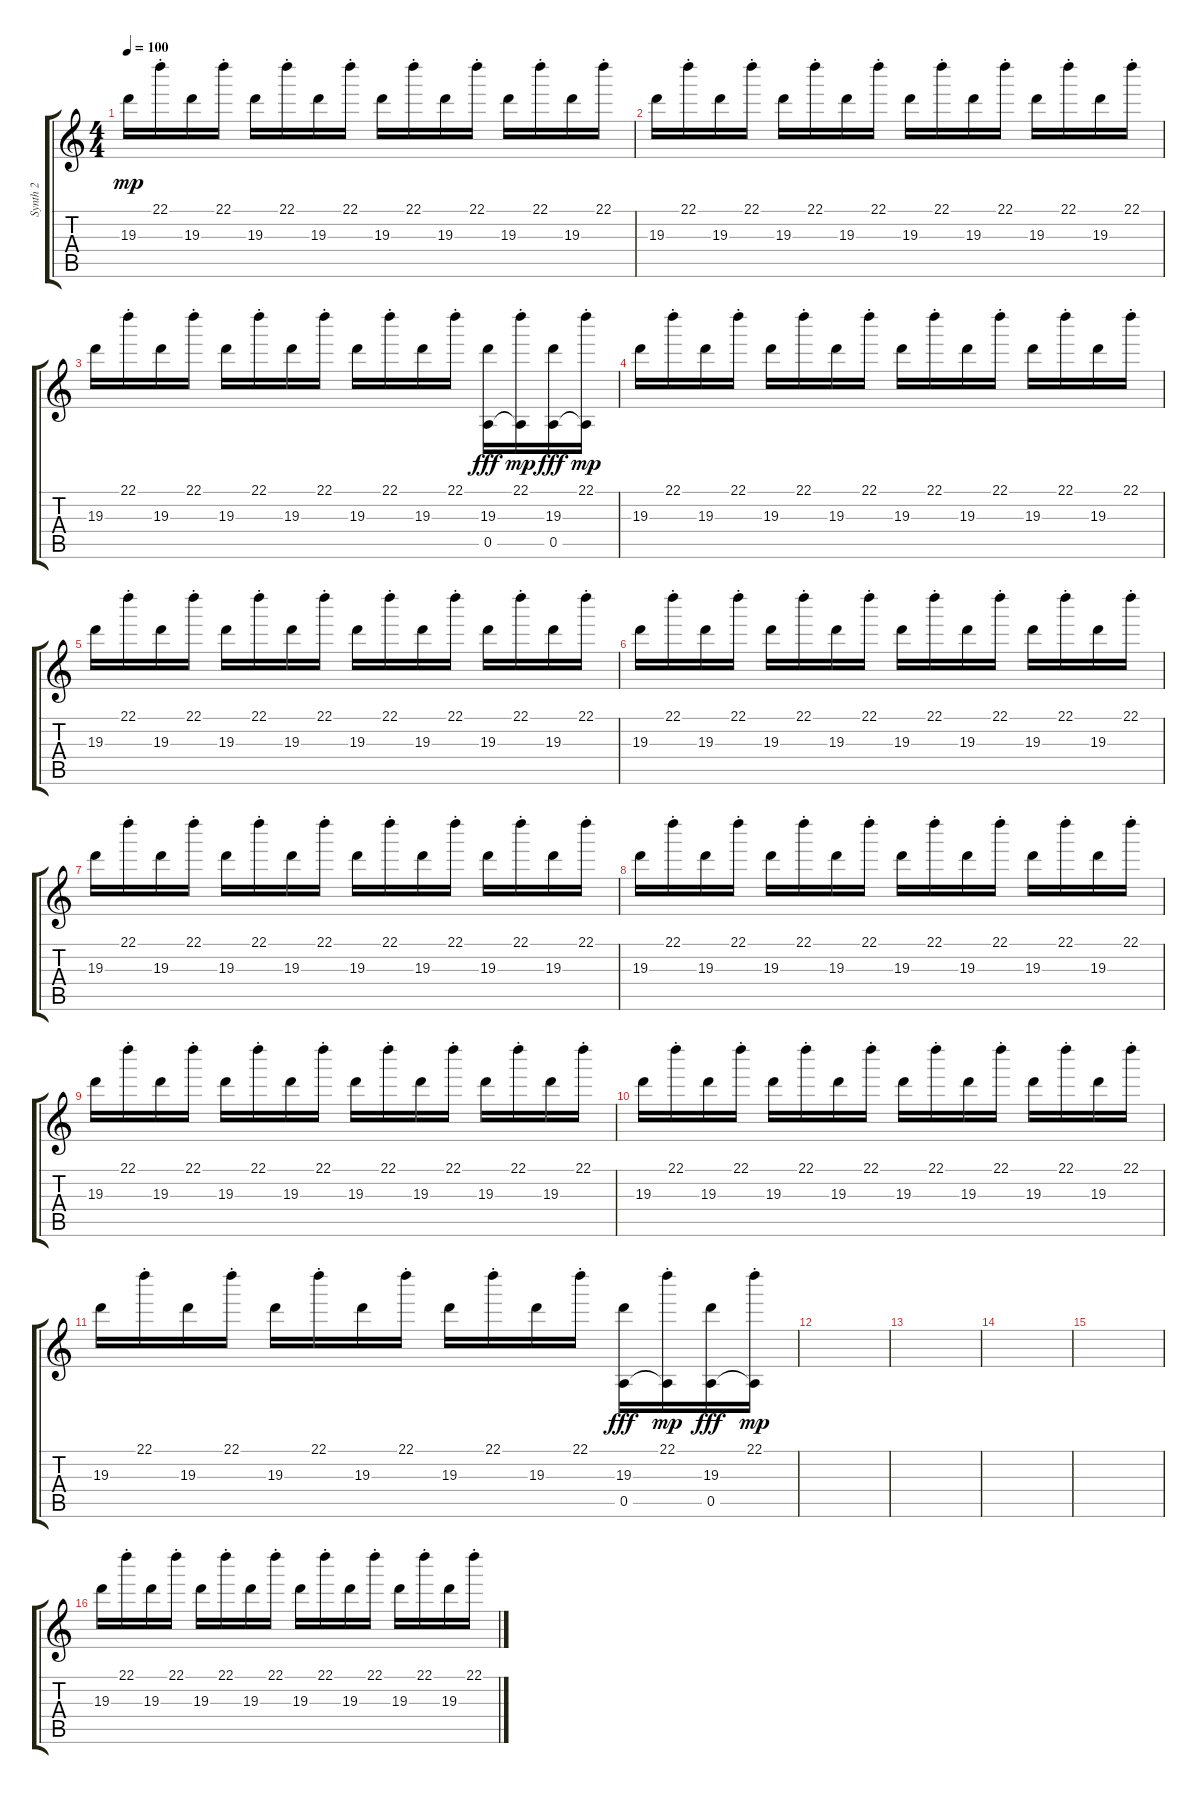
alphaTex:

\track ("Synth 2" "Synth 2") {instrument synthbass1}
\staff {score tabs}
\tuning (E4 B3 G3 D3 A2 E2) {hide}
\ts (4 4)
\tempo 100
\clef g2
\ks c
19.3.16{dy mp} 22.1{st}.16 19.3.16 22.1{st}.16 19.3.16 22.1{st}.16 19.3.16 22.1{st}.16 19.3.16 22.1{st}.16 19.3.16 22.1{st}.16 19.3.16 22.1{st}.16 19.3.16 22.1{st}.16 |
19.3.16 22.1{st}.16 19.3.16 22.1{st}.16 19.3.16 22.1{st}.16 19.3.16 22.1{st}.16 19.3.16 22.1{st}.16 19.3.16 22.1{st}.16 19.3.16 22.1{st}.16 19.3.16 22.1{st}.16 |
19.3.16 22.1{st}.16 19.3.16 22.1{st}.16 19.3.16 22.1{st}.16 19.3.16 22.1{st}.16 19.3.16 22.1{st}.16 19.3.16 22.1{st}.16 (19.3 0.5).16{dy fff} (22.1{st} 0.5{t}).16{dy mp} (19.3 0.5).16{dy fff} (22.1{st} 0.5{t}).16{dy mp} |
19.3.16 22.1{st}.16 19.3.16 22.1{st}.16 19.3.16 22.1{st}.16 19.3.16 22.1{st}.16 19.3.16 22.1{st}.16 19.3.16 22.1{st}.16 19.3.16 22.1{st}.16 19.3.16 22.1{st}.16 |
19.3.16 22.1{st}.16 19.3.16 22.1{st}.16 19.3.16 22.1{st}.16 19.3.16 22.1{st}.16 19.3.16 22.1{st}.16 19.3.16 22.1{st}.16 19.3.16 22.1{st}.16 19.3.16 22.1{st}.16 |
19.3.16 22.1{st}.16 19.3.16 22.1{st}.16 19.3.16 22.1{st}.16 19.3.16 22.1{st}.16 19.3.16 22.1{st}.16 19.3.16 22.1{st}.16 19.3.16 22.1{st}.16 19.3.16 22.1{st}.16 |
19.3.16 22.1{st}.16 19.3.16 22.1{st}.16 19.3.16 22.1{st}.16 19.3.16 22.1{st}.16 19.3.16 22.1{st}.16 19.3.16 22.1{st}.16 19.3.16 22.1{st}.16 19.3.16 22.1{st}.16 |
19.3.16 22.1{st}.16 19.3.16 22.1{st}.16 19.3.16 22.1{st}.16 19.3.16 22.1{st}.16 19.3.16 22.1{st}.16 19.3.16 22.1{st}.16 19.3.16 22.1{st}.16 19.3.16 22.1{st}.16 |
19.3.16 22.1{st}.16 19.3.16 22.1{st}.16 19.3.16 22.1{st}.16 19.3.16 22.1{st}.16 19.3.16 22.1{st}.16 19.3.16 22.1{st}.16 19.3.16 22.1{st}.16 19.3.16 22.1{st}.16 |
19.3.16 22.1{st}.16 19.3.16 22.1{st}.16 19.3.16 22.1{st}.16 19.3.16 22.1{st}.16 19.3.16 22.1{st}.16 19.3.16 22.1{st}.16 19.3.16 22.1{st}.16 19.3.16 22.1{st}.16 |
19.3.16 22.1{st}.16 19.3.16 22.1{st}.16 19.3.16 22.1{st}.16 19.3.16 22.1{st}.16 19.3.16 22.1{st}.16 19.3.16 22.1{st}.16 (19.3 0.5).16{dy fff} (22.1{st} 0.5{t}).16{dy mp} (19.3 0.5).16{dy fff} (22.1{st} 0.5{t}).16{dy mp} |
|
|
|
|
19.3.16 22.1{st}.16 19.3.16 22.1{st}.16 19.3.16 22.1{st}.16 19.3.16 22.1{st}.16 19.3.16 22.1{st}.16 19.3.16 22.1{st}.16 19.3.16 22.1{st}.16 19.3.16 22.1{st}.16
